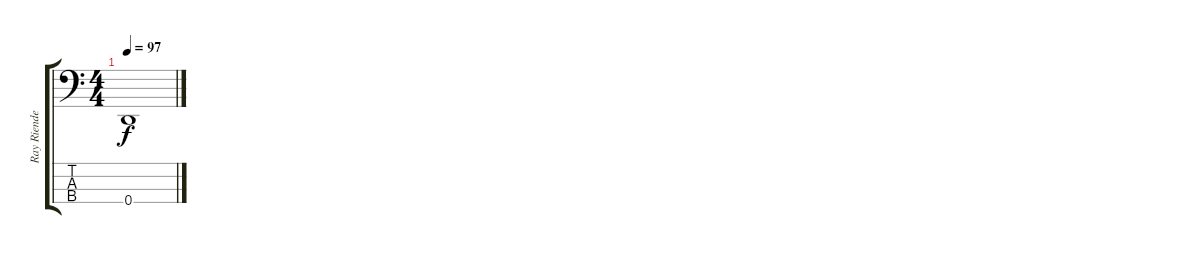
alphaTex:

\track ("Ray Riendeau" "Ray Riende") {instrument electricbassfinger}
\staff {score tabs}
\tuning (G2 D2 A1 D1) {hide}
\ts (4 4)
\tempo 97
\clef f4
\ks c
0.4{t}.1{dy f}
